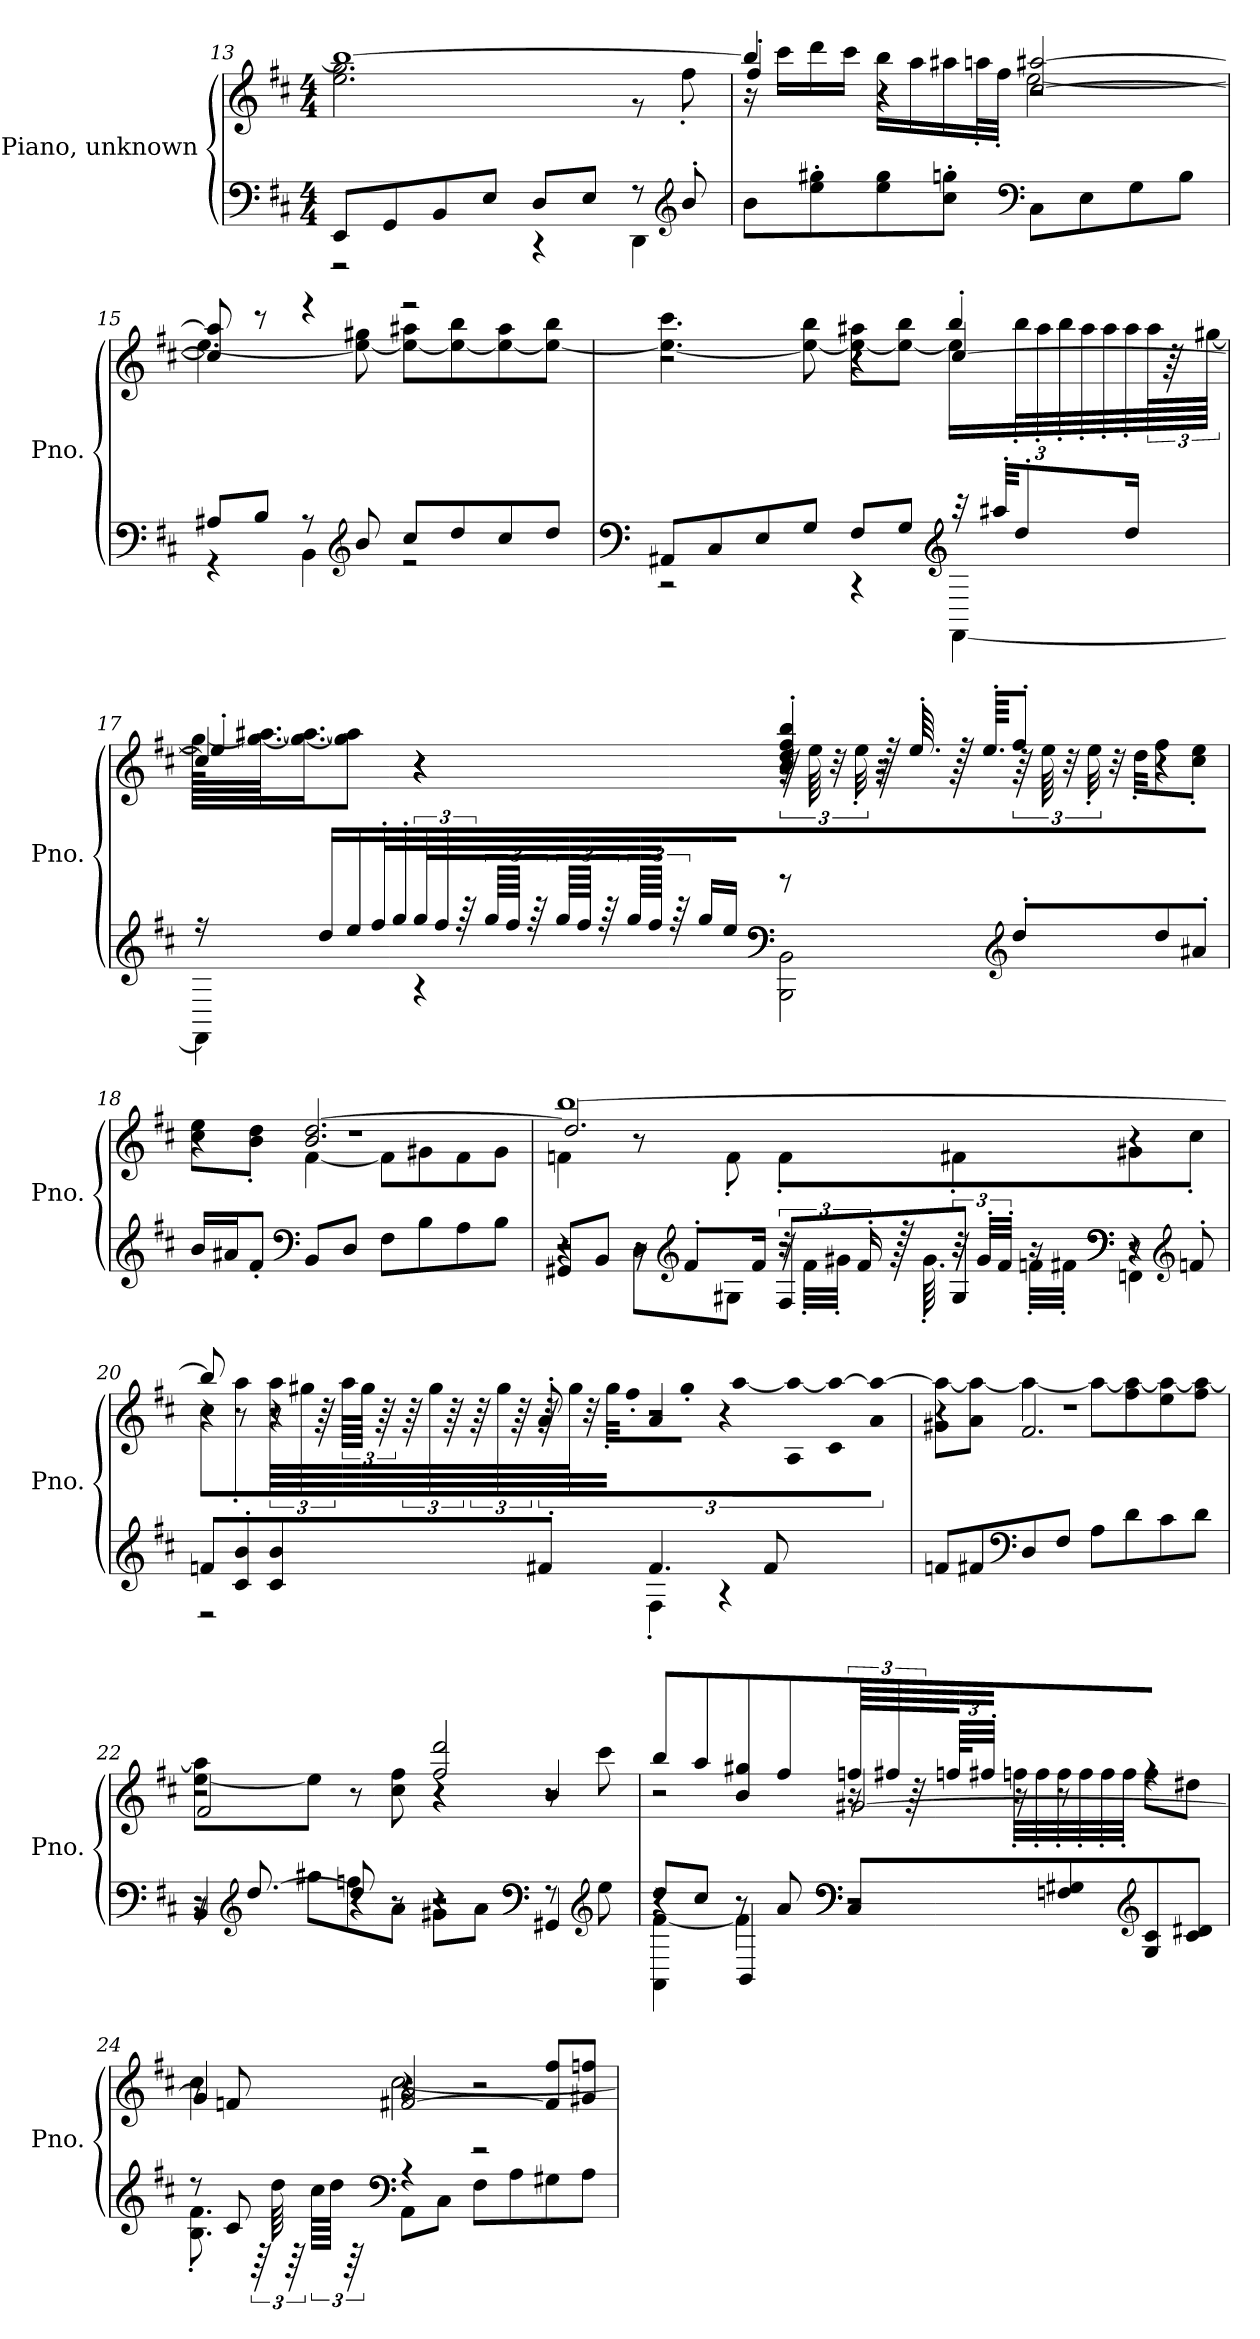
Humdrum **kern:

**kern	**kern
*part1	*part1
*staff2	*staff1
*I"Piano, unknown	*
*I'Pno.	*
*clefF4	*clefG2
*k[f#c#]	*k[f#c#]
*M4/4	*M4/4
=13	=13
*^	*^
8EE/L	2r	1bb_	2.ee\ 2.gg\
8GG/	.	.	.
8BB/	.	.	.
8E/J	.	.	.
8D/L	4r	.	.
8E/J	.	.	.
8r	4DD\	.	8r
*clefG2	*	*	*
8b'/	.	.	8ff#'\
*v	*v	*	*
=14	=14	=14
*	*	*^
8b\L	4bb/]	16r	4ff#'/
.	.	16ccc#\LL	.
8ee\' 8gg#X\'	.	16ddd\	.
.	.	16ccc#\JJ	.
8ee\ 8gg#\	4r	16bb\LL	4r
.	.	16aa\	.
8cc#\' 8ggn\'J	.	16aa#X\	.
.	.	32aan'\L	.
.	.	32ff#'\JJJ	.
*clefF4	*	*	*
8C#\L	[2cc#/ [2aa#X/	[2ee\	2r
8E\	.	.	.
8G\	.	.	.
8B\J	.	.	.
*	*	*v	*v
!!LO:LB:g=z
=15	=15	=15
*^	*	*
8A#X/L	4r	8cc#/] 8aa#/]	4.ee\_
8B/J	.	8r	.
8r	4BB\	4r	.
*clefG2	*	*	*
8b/	.	.	8ee\_ 8gg#X\
8cc#/L	2r	2r	8ee\_ 8aa#X\L
8dd/	.	.	8ee\_ 8bb\
8cc#/	.	.	8ee\_ 8aa#\
8dd/J	.	.	8ee\_ 8bb\J
*	*	*v	*v
=16	=16	=16
*clefF4	*	*
*	*	*^
*	*	*	*^
8AA#X/L	2r	2r	4.ee\_ 4.ccc#\	2r
8C#/	.	.	.	.
8E/	.	.	.	.
8G/J	.	.	8ee\_ 8bb\	.
8F#/L	4r	4r	8ee\_ 8aa#X\L	4r
8G/J	.	.	8ee\_ 8bb\J	.
*clefG2	*	*	*	*
32r	[4FF#\	[4cc#/	16ee\LL]	4bb'/
32aa#X'/KKL	.	.	.	.
*	*	*	*Xbrackettup	*
8dd'/	.	.	48bb'\L	.
.	.	.	48aa#'\	.
.	.	.	48bb'\	.
.	.	.	32aa#'\	.
.	.	.	32aa#'\	.
16dd/Jk	.	.	32aa#'\	.
*	*	*	*brackettup	*
.	.	.	96aa#\JJJk	.
.	.	.	96r	.
.	.	.	[96gg#X\	.
!!LO:LB:g=z	!!	!!
=17	=17	=17	=17	=17
16r	4FF#\]	4cc#/]	128gg#\KLLLL_	4ee'/
.	.	.	64.gg#\_ [64.aa#X\JJ	.
.	.	.	16.gg#\_ 16.aa#\_J	.
16dd/LL	.	.	.	.
16ee/	.	.	8gg#\] 8aa#\]J	.
32ff#'/L	.	.	.	.
32gg'/	.	.	.	.
96gg/L	4r	4r	4r	4r
96ff#/JJJJ	.	.	.	.
96r	.	.	.	.
96gg/LLLL	.	.	.	.
96ff#/JJJJ	.	.	.	.
96r	.	.	.	.
96gg/LLLL	.	.	.	.
96ff#/JJJJ	.	.	.	.
96r	.	.	.	.
96gg/LLLL	.	.	.	.
96ff#/JJJJ	.	.	.	.
96r	.	.	.	.
16gg/LL	.	.	.	.
16ee/JJ	.	.	.	.
*clefF4	*	*	*	*
8r	2BBB\ 2BB\	16r	96r	4b/' 4dd/' 4ff#/' 4bb/'
.	.	.	96ee\	.
.	.	.	48r	.
.	.	.	48ee'\	.
.	.	128r	16r	.
.	.	64.ee'/	.	.
.	.	128r	.	.
.	.	64.ee'/KKKL	.	.
*clefG2	*	*	*	*
8dd'/L	.	8ff#'/J	96r	.
.	.	.	96ee\	.
.	.	.	48r	.
.	.	.	48ee'\	.
.	.	.	32r	.
.	.	.	32dd'\KKL	.
8dd/	.	4r	8ff#\	4r
8a#X'/J	.	.	8cc#\' 8ee\'J	.
*v	*v	*	*	*
!!LO:PB:g=z	!!	!!
=18	=18	=18	=18
16b/LL	1r	8cc#\ 8ee\L	4r
16a#X/J	.	.	.
8f#'/J	.	8b\' 8dd\'J	.
*clefF4	*	*	*
8BB/L	.	[4f#\	2.b/ [2.dd/
8D/J	.	.	.
8F#\L	.	8f#\L]	.
8B\	.	8g#X\	.
8A\	.	8f#\	.
8B\J	.	8g#\J	.
=19	=19	=19	=19
*^	*	*	*
*	*^	*	*	*
8GG#X/L	4r	2r	[1bb	4fn\	2.dd/]
8BB/J	.	.	.	.	.
16r	8D\L	.	.	8r	.
*clefG2	*	*	*	*	*
8f#'/L	.	.	.	.	.
.	8G#X\J	.	.	8f'\	.
16f#/Jk	.	.	.	.	.
12r	32r	8F#/L	.	8f'\L	.
.	32f#'\LLL	.	.	.	.
.	32g#X'\JJJ	.	.	.	.
24f#'/	.	.	.	.	.
.	128r	.	.	.	.
.	64.g#'\	.	.	.	.
48r	16r	8G#/J	.	8f#X'\	.
48g#'/LLL	.	.	.	.	.
48f#'/JJJ	.	.	.	.	.
16r	32fn'\LLL	.	.	.	.
.	32f#X'\JJJ	.	.	.	.
*clefF4	*	*	*	*	*
8r	4FFn\	4r	.	8g#X\	4r
*clefG2	*	*	*	*	*
8fn'/	.	.	.	8cc#'\J	.
*	*v	*v	*	*	*
!!LO:LB:g=z	!!	!!
=20	=20	=20	=20	=20
8fn/L	2r	8bb/]	8cc#\L	4r
8c#/' 8b/'	.	8r	8aa'\	.
8c#/ 8b/	.	4r	96aa\LLL	8r
.	.	.	96gg#X\JJJJ	.
.	.	.	96r	.
.	.	.	96aa\LLLL	.
.	.	.	96gg#\JJJJ	.
.	.	.	96r	.
.	.	.	96r	.
.	.	.	96gg#\	.
.	.	.	96r	.
.	.	.	96r	.
.	.	.	96gg#\	.
.	.	.	96r	.
8f#X'/J	.	.	96r	8a'/
.	.	.	96gg#\	.
.	.	.	48r	.
.	.	.	48gg#'\LLL	.
.	.	.	32ff#'\	.
.	.	.	32gg#'\JJJ	.
4.f#/	4F#'\	2r	[8aa\L	4a/
.	.	.	8A\ 8aa\_	.
.	4r	.	8c#\ 8aa\_	4r
8f#/	.	.	8a\ 8aa\_J	.
*v	*v	*	*	*
=21	=21	=21	=21
8fn/L	1r	8g#X\ 8aa\_L	4r
8f#X/	.	8a\ 8aa\_J	.
*clefF4	*	*	*
8D/	.	4aa\_	2.f#/
8F#/J	.	.	.
8A\L	.	8aa\L_	.
8d\	.	8ff#\ 8aa\_	.
8c#\	.	8ee\ 8aa\_	.
8d\J	.	8ff#\ 8aa\_J	.
!!LO:LB:g=z	!!	!!
=22	=22	=22	=22
*^	*	*	*
*	*^	*	*	*
16r	8r	4BB/	2r	[8ee\ 8aa\]L	2f#/
*clefG2	*	*	*	*	*
[8.dd/	.	.	.	.	.
.	8gg#X\L	.	.	8ee\J]	.
8dd/]	8ffn\	4r	.	8r	.
8r	8a\J	.	.	8cc#\ 8ff#\	.
2r	8g#X\L	4r	4r	4r	2ff#/ 2ddd/
.	8a\J	.	.	.	.
*clefF4	*	*	*	*	*
.	8r	4GG#X/	4b/	8r	.
*clefG2	*	*	*	*	*
.	8ee\	.	.	8ccc#\	.
!!LO:LB:g=z	!!	!!
=23	=23	=23	=23	=23	=23
8dd/L	4AA\ [4f#\	4r	8bb/L	2r	2r
8cc#/J	.	.	8aa/	.	.
8r	4f#\]	4BB/	8b/ 8gg#X/	.	.
8a/	.	.	8ff#/	.	.
*clefF4	*	*	*	*	*
8C#/L	2r	2r	96ffn/LLL	16r	[2g#X/
.	.	.	96ff#X/JJJJ	.	.
.	.	.	96r	.	.
.	.	.	96ffn/KLLL	.	.
.	.	.	48ff#X'/JJJ	.	.
.	.	.	16r	32ffn'\LLL	.
.	.	.	.	32ff'\	.
8Fn/ 8G#X/	.	.	8r	32ff'\	.
.	.	.	.	32ff'\	.
.	.	.	.	32ff'\	.
.	.	.	.	32ff'\JJJ	.
*clefG2	*	*	*	*	*
8G#/ 8c#/	.	.	4r	8ff\L	.
8c#/ 8d#X/J	.	.	.	8dd#X\J	.
*	*v	*v	*	*	*
!!LO:LB:g=z	!!	!!
=24	=24	=24	=24	=24
8r	8.B\' 8.f#\'	8r	4cc#\	4g#/]
8c#/	.	8fn/	.	.
.	96r	.	.	.
.	96dd\	.	.	.
.	96r	.	.	.
.	96cc#\LLLL	.	.	.
.	96dd\JJJJ	.	.	.
.	96r	.	.	.
*clefF4	*	*	*	*
4r	8AA\L	[2f#X/ 2a/	[2.cc#\	4r
.	8C#\J	.	.	.
2r	8F#\L	.	.	2r
.	8A\	.	.	.
.	8G#X\	8f#/] 8ff#/L	.	.
.	8A\J	8g#X/ 8ffn/J	.	.
*v	*v	*	*	*
*	*v	*v	*v
=	=
*-	*-
